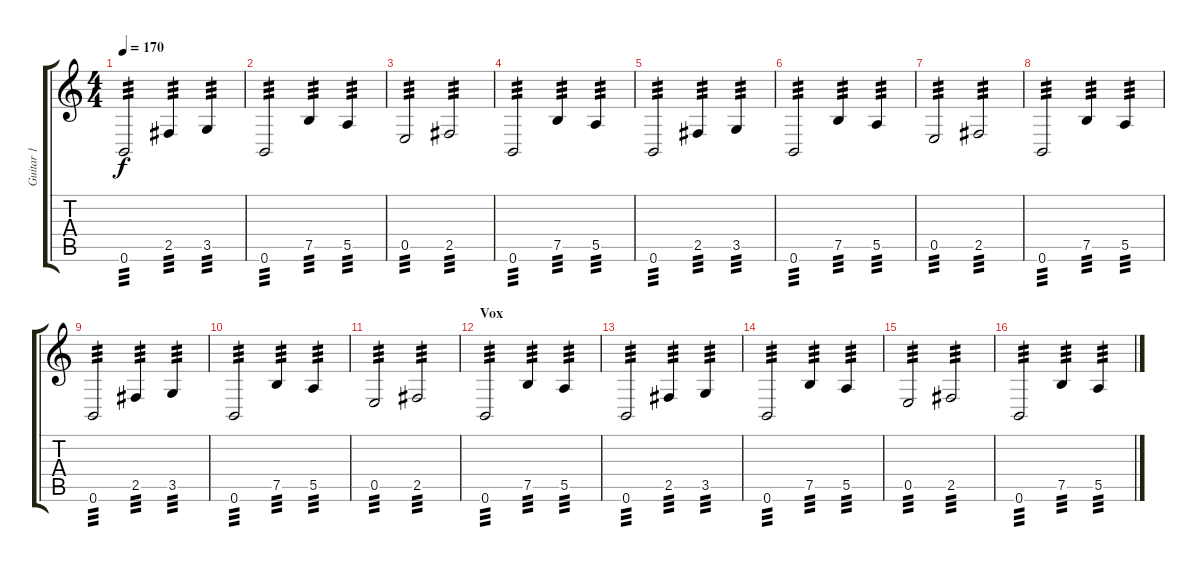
\track ("Guitar 1" "Guitar 1") {instrument distortionguitar}
\staff {score tabs}
\tuning (B3 Gb3 D3 A2 E2 B1) {hide}
\ts (4 4)
\tempo 170
\clef g2
\ks c
0.6.2{tp 3 dy f} 2.5.4{tp 3} 3.5.4{tp 3} |
0.6.2{tp 3} 7.5.4{tp 3} 5.5.4{tp 3} |
0.5.2{tp 3} 2.5.2{tp 3} |
0.6.2{tp 3} 7.5.4{tp 3} 5.5.4{tp 3} |
0.6.2{tp 3} 2.5.4{tp 3} 3.5.4{tp 3} |
0.6.2{tp 3} 7.5.4{tp 3} 5.5.4{tp 3} |
0.5.2{tp 3} 2.5.2{tp 3} |
0.6.2{tp 3} 7.5.4{tp 3} 5.5.4{tp 3} |
0.6.2{tp 3} 2.5.4{tp 3} 3.5.4{tp 3} |
0.6.2{tp 3} 7.5.4{tp 3} 5.5.4{tp 3} |
0.5.2{tp 3} 2.5.2{tp 3} |
\section ("" "Vox")
0.6.2{tp 3} 7.5.4{tp 3} 5.5.4{tp 3} |
0.6.2{tp 3} 2.5.4{tp 3} 3.5.4{tp 3} |
0.6.2{tp 3} 7.5.4{tp 3} 5.5.4{tp 3} |
0.5.2{tp 3} 2.5.2{tp 3} |
0.6.2{tp 3} 7.5.4{tp 3} 5.5.4{tp 3}
